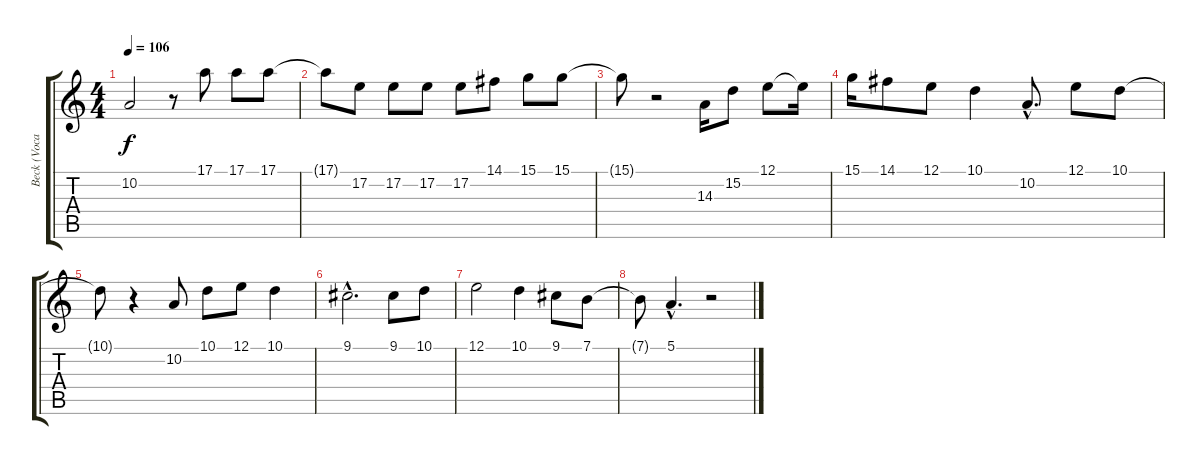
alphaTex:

\track ("Beck (Vocals)" "Beck (Voca") {instrument synthstrings2}
\staff {score tabs}
\tuning (E4 B3 G3 D3 A2 E2) {hide}
\ts (4 4)
\tempo 106
\clef g2
\ks c
10.2{t}.2{dy f} r.8 17.1.8 17.1.8 17.1.8 |
17.1{t}.8 17.2.8 17.2.8 17.2.8 17.2.8 14.1.8 15.1.8 15.1.8 |
15.1{t}.8 r.2 14.3.16 15.2.8 12.1.8 12.1{t}.16 |
15.1.16 14.1.8 12.1.8 10.1.4 10.2{hac}.8{d} 12.1.8 10.1.8 |
10.1{t}.8 r.4 10.2.8 10.1.8 12.1.8 10.1.4 |
9.1{hac}.2{d} 9.1.8 10.1.8 |
12.1.2 10.1.4 9.1.8 7.1.8 |
7.1{t}.8 5.1{hac}.4{d} r.2
